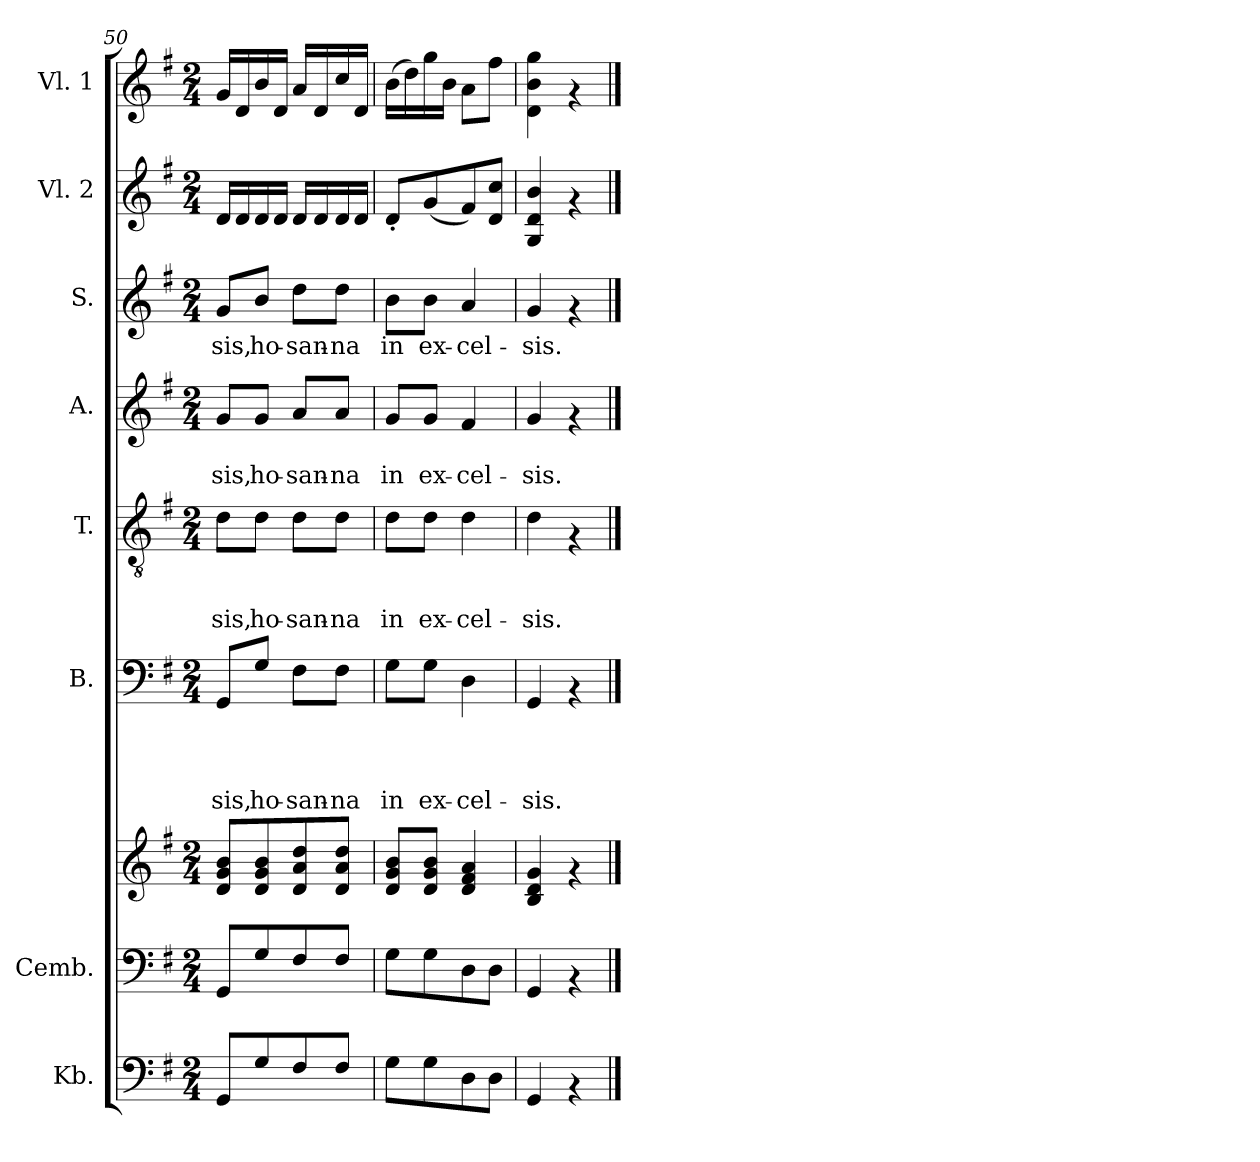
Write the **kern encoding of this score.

**kern	**kern	**kern	**kern	**text	**text	**text	**text	**kern	**text	**text	**text	**kern	**text	**text	**kern	**text	**kern	**kern
*part8	*part7	*part7	*part6	*part6	*part6	*part6	*part6	*part5	*part5	*part5	*part5	*part4	*part4	*part4	*part3	*part3	*part2	*part1
*staff9	*staff8	*staff7	*staff6	*staff6	*staff6	*staff6	*staff6	*staff5	*staff5	*staff5	*staff5	*staff4	*staff4	*staff4	*staff3	*staff3	*staff2	*staff1
*I"Kb.	*I"Cemb.	*	*I"B.	*	*	*	*	*I"T.	*	*	*	*I"A.	*	*	*I"S.	*	*I"Vl. 2	*I"Vl. 1
*I'Kb.	*	*	*I'B.	*	*	*	*	*I'T.	*	*	*	*I'A.	*	*	*I'S.	*	*I'Vl. 2	*I'Vl. 1
*clefF4	*clefF4	*clefG2	*clefF4	*	*	*	*	*clefGv2	*	*	*	*clefG2	*	*	*clefG2	*	*clefG2	*clefG2
*k[f#]	*k[f#]	*k[f#]	*k[f#]	*	*	*	*	*k[f#]	*	*	*	*k[f#]	*	*	*k[f#]	*	*k[f#]	*k[f#]
*G:	*G:	*G:	*G:	*	*	*	*	*G:	*	*	*	*G:	*	*	*G:	*	*G:	*G:
*M2/4	*M2/4	*M2/4	*M2/4	*	*	*	*	*M2/4	*	*	*	*M2/4	*	*	*M2/4	*	*M2/4	*M2/4
=50	=50	=50	=50	=50	=50	=50	=50	=50	=50	=50	=50	=50	=50	=50	=50	=50	=50	=50
!	!	!	!	!	!	!	!LO:LY:b	!	!	!	!LO:LY:b	!	!	!LO:LY:b	!	!LO:LY:b	!	!
8GG/L	8GG/L	8d/ 8g/ 8b/L	8GG/L	.	.	.	-sis,	8d\L	.	.	-sis,	8g/L	.	-sis,	8g/L	-sis,	16d/LL	16g/LL
.	.	.	.	.	.	.	.	.	.	.	.	.	.	.	.	.	16d/	16d/
!	!	!	!	!	!	!	!LO:LY:b	!	!	!	!LO:LY:b	!	!	!LO:LY:b	!	!LO:LY:b	!	!
8G/	8G/	8d/ 8g/ 8b/	8G/J	.	.	.	ho-	8d\J	.	.	ho-	8g/J	.	ho-	8b/J	ho-	16d/	16b/
.	.	.	.	.	.	.	.	.	.	.	.	.	.	.	.	.	16d/JJ	16d/JJ
!	!	!	!	!	!	!	!LO:LY:b	!	!	!	!LO:LY:b	!	!	!LO:LY:b	!	!LO:LY:b	!	!
8F#/	8F#/	8d/ 8a/ 8dd/	8F#\L	.	.	.	-san-	8d\L	.	.	-san-	8a/L	.	-san-	8dd\L	-san-	16d/LL	16a/LL
.	.	.	.	.	.	.	.	.	.	.	.	.	.	.	.	.	16d/	16d/
!	!	!	!	!	!	!	!LO:LY:b	!	!	!	!LO:LY:b	!	!	!LO:LY:b	!	!LO:LY:b	!	!
8F#/J	8F#/J	8d/ 8a/ 8dd/J	8F#\J	.	.	.	-na	8d\J	.	.	-na	8a/J	.	-na	8dd\J	-na	16d/	16cc/
.	.	.	.	.	.	.	.	.	.	.	.	.	.	.	.	.	16d/JJ	16d/JJ
=51	=51	=51	=51	=51	=51	=51	=51	=51	=51	=51	=51	=51	=51	=51	=51	=51	=51	=51
!	!	!	!	!	!	!	!LO:LY:b	!	!	!	!LO:LY:b	!	!	!LO:LY:b	!	!LO:LY:b	!	!
8G\L	8G\L	8d/ 8g/ 8b/L	8G\L	.	.	.	in	8d\L	.	.	in	8g/L	.	in	8b\L	in	8d'</L	(>16b\LL
.	.	.	.	.	.	.	.	.	.	.	.	.	.	.	.	.	.	16dd\)
!	!	!	!	!	!	!	!LO:LY:b	!	!	!	!LO:LY:b	!	!	!LO:LY:b	!	!LO:LY:b	!	!
8G\	8G\	8d/ 8g/ 8b/J	8G\J	.	.	.	ex-	8d\J	.	.	ex-	8g/J	.	ex-	8b\J	ex-	(<8g/	16gg\
.	.	.	.	.	.	.	.	.	.	.	.	.	.	.	.	.	.	16b\JJ
!	!	!	!	!	!	!	!LO:LY:b	!	!	!	!LO:LY:b	!	!	!LO:LY:b	!	!LO:LY:b	!	!
8D\	8D\	4d/ 4f#/ 4a/	4D\	.	.	.	-cel-	4d\	.	.	-cel-	4f#/	.	-cel-	4a/	-cel-	8f#/)	8a\L
8D\J	8D\J	.	.	.	.	.	.	.	.	.	.	.	.	.	.	.	8d/ 8cc/J	8ff#\J
=52	=52	=52	=52	=52	=52	=52	=52	=52	=52	=52	=52	=52	=52	=52	=52	=52	=52	=52
!	!	!	!	!	!	!	!LO:LY:b	!	!	!	!LO:LY:b	!	!	!LO:LY:b	!	!LO:LY:b	!	!
4GG/	4GG/	4B/ 4d/ 4g/	4GG/	.	.	.	-sis.	4d\	.	.	-sis.	4g/	.	-sis.	4g/	-sis.	4G/ 4d/ 4b/	4d\ 4b\ 4gg\
4rAA	4rAA	4rf	4rAA	.	.	.	.	4rF	.	.	.	4rf	.	.	4rf	.	4rf	4rf
==	==	==	==	==	==	==	==	==	==	==	==	==	==	==	==	==	==	==
*-	*-	*-	*-	*-	*-	*-	*-	*-	*-	*-	*-	*-	*-	*-	*-	*-	*-	*-
